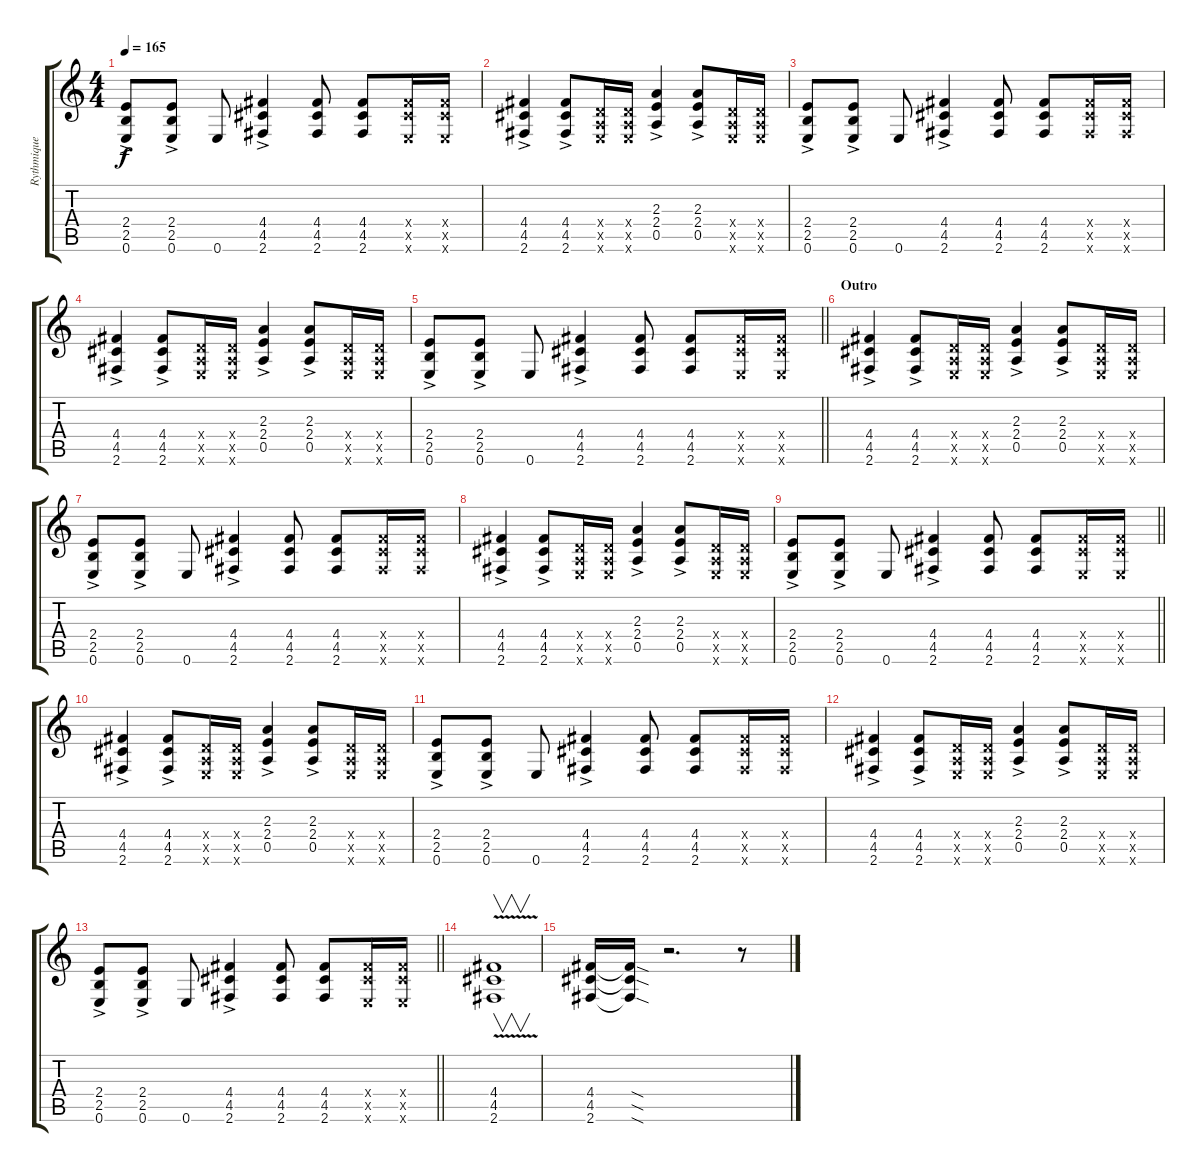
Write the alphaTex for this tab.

\track ("Rythmique" "Rythmique") {instrument overdrivenguitar}
\staff {score tabs}
\tuning (E4 B3 G3 D3 A2 E2) {hide}
\ts (4 4)
\tempo 165
\clef g2
\ks c
(2.4 2.5{ac} 0.6{ac}).8{dy f} (2.4 2.5{ac} 0.6{ac}).8 0.6.8 (4.4 4.5{ac} 2.6{ac}).4 (4.4 4.5 2.6).8 (4.4 4.5 2.6).8 (4.4{x} 4.5{x} 0.6{x}).16 (4.4{x} 4.5{x} 0.6{x}).16 |
(4.4 4.5{ac} 2.6{ac}).4 (4.4 4.5{ac} 2.6{ac}).8 (0.4{x} 0.5{x} 0.6{x}).16 (0.4{x} 0.5{x} 0.6{x}).16 (2.3{ac} 2.4{ac} 0.5{ac}).4 (2.3{ac} 2.4{ac} 0.5{ac}).8 (0.4{x} 0.5{x} 0.6{x}).16 (0.4{x} 0.5{x} 0.6{x}).16 |
(2.4 2.5{ac} 0.6{ac}).8 (2.4 2.5{ac} 0.6{ac}).8 0.6.8 (4.4 4.5{ac} 2.6{ac}).4 (4.4 4.5 2.6).8 (4.4 4.5 2.6).8 (4.4{x} 4.5{x} 2.6{x}).16 (4.4{x} 4.5{x} 2.6{x}).16 |
(4.4 4.5{ac} 2.6{ac}).4 (4.4 4.5{ac} 2.6{ac}).8 (0.4{x} 0.5{x} 0.6{x}).16 (0.4{x} 0.5{x} 0.6{x}).16 (2.3{ac} 2.4{ac} 0.5{ac}).4 (2.3{ac} 2.4{ac} 0.5{ac}).8 (0.4{x} 0.5{x} 0.6{x}).16 (0.4{x} 0.5{x} 0.6{x}).16 |
\barLineRight lightlight
(2.4 2.5{ac} 0.6{ac}).8 (2.4 2.5{ac} 0.6{ac}).8 0.6.8 (4.4 4.5{ac} 2.6{ac}).4 (4.4 4.5 2.6).8 (4.4 4.5 2.6).8 (4.4{x} 4.5{x} 0.6{x}).16 (4.4{x} 4.5{x} 0.6{x}).16 |
\section ("" "Outro")
(4.4 4.5{ac} 2.6{ac}).4 (4.4 4.5{ac} 2.6{ac}).8 (0.4{x} 0.5{x} 0.6{x}).16 (0.4{x} 0.5{x} 0.6{x}).16 (2.3{ac} 2.4{ac} 0.5{ac}).4 (2.3{ac} 2.4{ac} 0.5{ac}).8 (0.4{x} 0.5{x} 0.6{x}).16 (0.4{x} 0.5{x} 0.6{x}).16 |
(2.4 2.5{ac} 0.6{ac}).8 (2.4 2.5{ac} 0.6{ac}).8 0.6.8 (4.4 4.5{ac} 2.6{ac}).4 (4.4 4.5 2.6).8 (4.4 4.5 2.6).8 (4.4{x} 4.5{x} 2.6{x}).16 (4.4{x} 4.5{x} 2.6{x}).16 |
(4.4 4.5{ac} 2.6{ac}).4 (4.4 4.5{ac} 2.6{ac}).8 (0.4{x} 0.5{x} 0.6{x}).16 (0.4{x} 0.5{x} 0.6{x}).16 (2.3{ac} 2.4{ac} 0.5{ac}).4 (2.3{ac} 2.4{ac} 0.5{ac}).8 (0.4{x} 0.5{x} 0.6{x}).16 (0.4{x} 0.5{x} 0.6{x}).16 |
\barLineRight lightlight
(2.4 2.5{ac} 0.6{ac}).8 (2.4 2.5{ac} 0.6{ac}).8 0.6.8 (4.4 4.5{ac} 2.6{ac}).4 (4.4 4.5 2.6).8 (4.4 4.5 2.6).8 (4.4{x} 4.5{x} 0.6{x}).16 (4.4{x} 4.5{x} 0.6{x}).16 |
(4.4 4.5{ac} 2.6{ac}).4 (4.4 4.5{ac} 2.6{ac}).8 (0.4{x} 0.5{x} 0.6{x}).16 (0.4{x} 0.5{x} 0.6{x}).16 (2.3{ac} 2.4{ac} 0.5{ac}).4 (2.3{ac} 2.4{ac} 0.5{ac}).8 (0.4{x} 0.5{x} 0.6{x}).16 (0.4{x} 0.5{x} 0.6{x}).16 |
(2.4 2.5{ac} 0.6{ac}).8 (2.4 2.5{ac} 0.6{ac}).8 0.6.8 (4.4 4.5{ac} 2.6{ac}).4 (4.4 4.5 2.6).8 (4.4 4.5 2.6).8 (4.4{x} 4.5{x} 2.6{x}).16 (4.4{x} 4.5{x} 2.6{x}).16 |
(4.4 4.5{ac} 2.6{ac}).4 (4.4 4.5{ac} 2.6{ac}).8 (0.4{x} 0.5{x} 0.6{x}).16 (0.4{x} 0.5{x} 0.6{x}).16 (2.3{ac} 2.4{ac} 0.5{ac}).4 (2.3{ac} 2.4{ac} 0.5{ac}).8 (0.4{x} 0.5{x} 0.6{x}).16 (0.4{x} 0.5{x} 0.6{x}).16 |
\barLineRight lightlight
(2.4 2.5{ac} 0.6{ac}).8 (2.4 2.5{ac} 0.6{ac}).8 0.6.8 (4.4 4.5{ac} 2.6{ac}).4 (4.4 4.5 2.6).8 (4.4 4.5 2.6).8 (4.4{x} 4.5{x} 0.6{x}).16 (4.4{x} 4.5{x} 0.6{x}).16 |
(4.4{v} 4.5{v} 2.6{v}).1{v} |
(4.4 4.5 2.6).16 (4.4{sod t} 4.5{sod t} 2.6{sod t}).16 r.2{d} r.8
